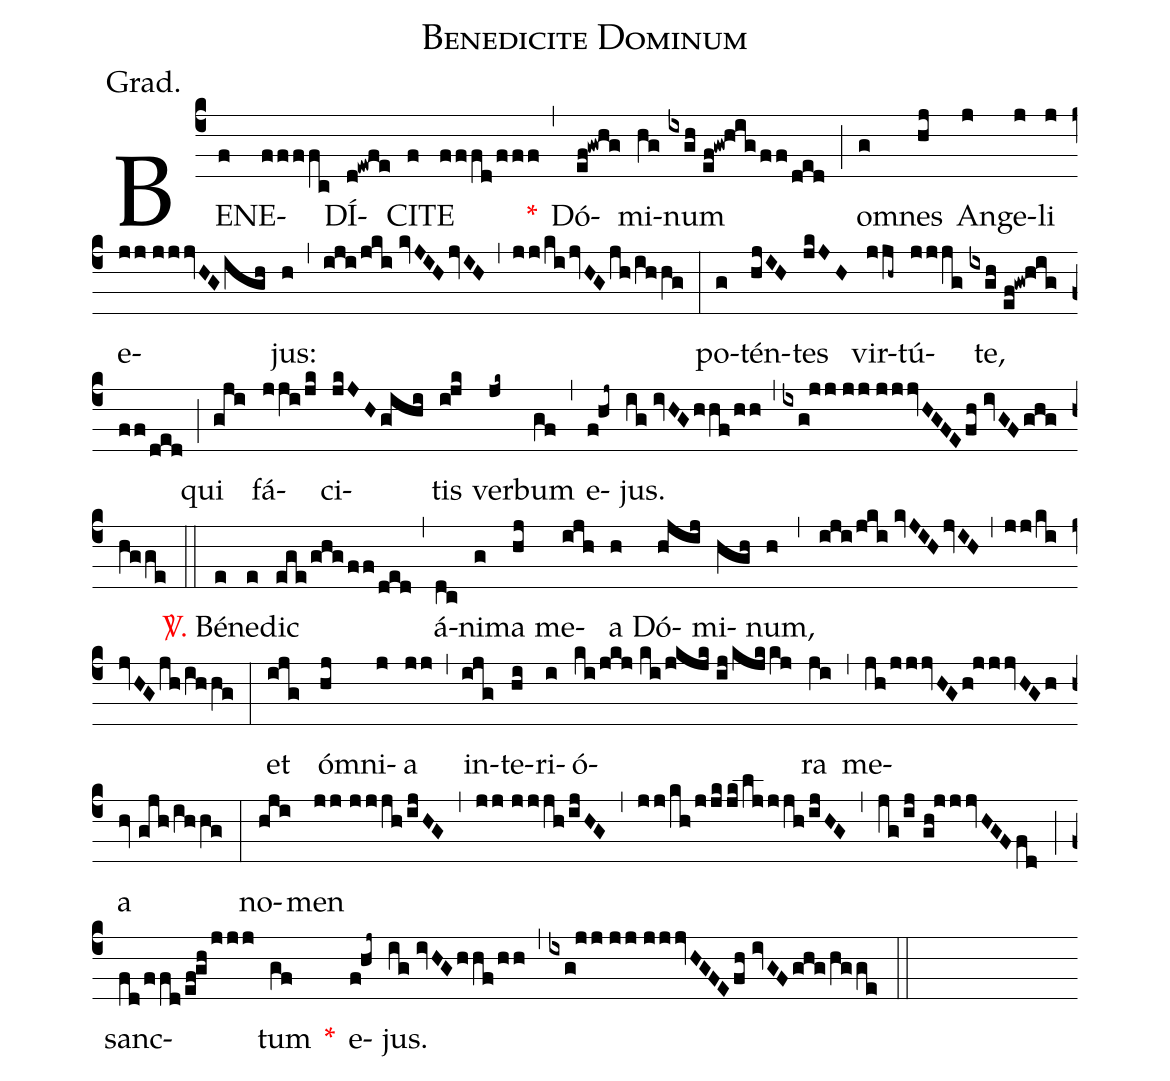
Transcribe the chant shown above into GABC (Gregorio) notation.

name:Benedicite Dominum;
annotation:Grad.;
mode:III.;
office-part:Gradual;
%%
(c4) BE(f)NE(ffffc)DÍ(d!ewfe)CI(f)TE(fffd/fff) <v>\red{*}</v>(,) Dó(ef!gwhg)mi(hg)num(ixgh//ef!gw!hig/ff/ded) (;) o(g)mnes(hj) An(j)ge(j)li(j) e(jj//jjjvHGigh)jus:(h) (,) (iji/jki//kvJIH/jvIH) (,) (jj/ki/jvHG/jh/ihhg) (:) po(g)tén(hjIH)tes(jkJH) vir(jjh~)tú(jjjg)te,(ixgh//ef!gw!hig/ff/ded) (;) qui(gji) fá(jji/jk)ci(jkJH/gihi)tis(i!jk) ver(jk~)bum(gf) (,) e(f!hj~)jus.(ig//ivHG/hhf/hh) (,) (ixg!jj//jj//jjjvHGFE/fh//ivGF/ghg/hgge) (::) <v>\red{\Vbar.}</v> Bé(e)ne(e)dic(ege/ghg/ff/ded) (,) á(dc)ni(g)ma(hj) me(ijh)a(h) Dó(hjij)mi(hgh)num,(h) (,) (iji/jki//kvJIH/jvIH) (,) (jj/ki/jvHG/jh/ihhg) (:) et(ijg) ó(hj)mni(j)a(jj) (,) in(ijg)te(hi)ri(i)ó(ki/jkj//ki/jkjk//ij/kjkkj)ra(ji) (,) me(jh/jjjvHG/h!jjjvHGh)a(hv//gjh/ihhg) (:) no(hji)men(jj//jjjh/ijHG) (,) (jj//jjjh/ijHG) (,) (jj/kh/jjk/jk/ljjjh/ijHG) (,) (jg/ij//gh!jjjvHGFfd) (;) sanc(fd/ffd/ef!gh/jjj)tum(gf) <v>\red{*}</v>() e(f!hj~)jus.(ig//ivHG/hhf/hh) (,) (ixg!jj//jj//jjjvHGFE/fh//ivGF/ghg/hgge) (::)
